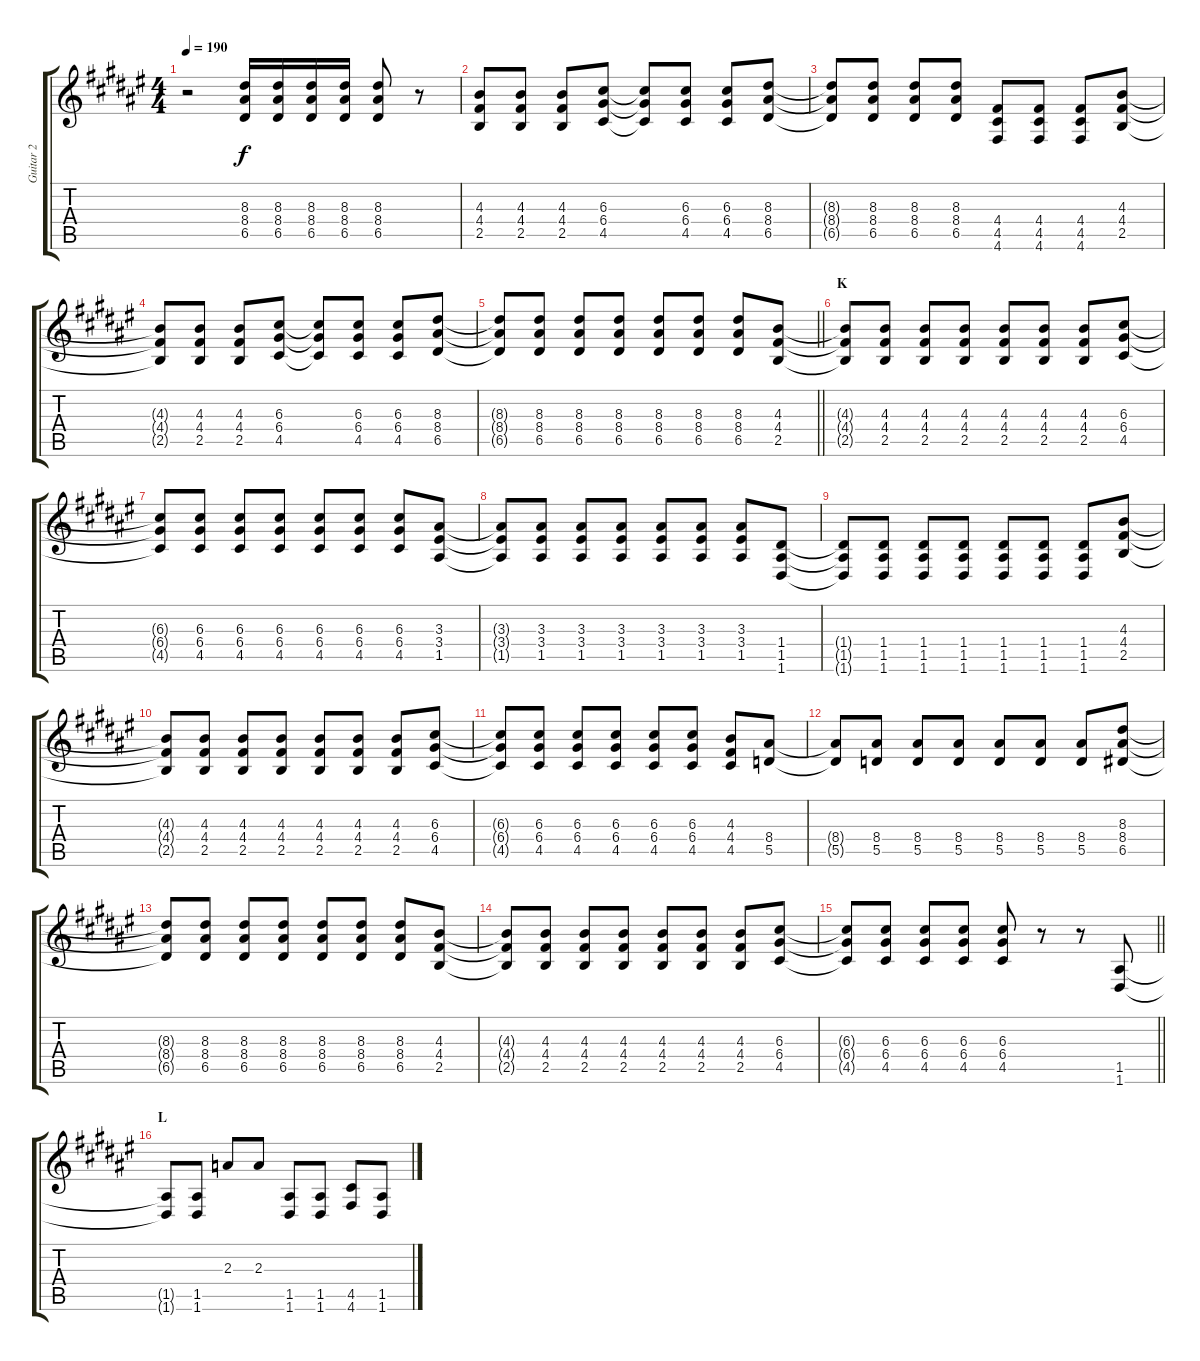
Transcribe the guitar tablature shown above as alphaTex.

\track ("Guitar 2" "Guitar 2") {instrument overdrivenguitar}
\staff {score tabs}
\tuning (E4 B3 G3 D3 A2 D2) {hide}
\ts (4 4)
\tempo 190
\clef g2
\ks f#
r.2{dy f} (8.3 8.4 6.5).16 (8.3 8.4 6.5).16 (8.3 8.4 6.5).16 (8.3 8.4 6.5).16 (8.3 8.4 6.5).8 r.8 |
(4.3 4.4 2.5).8 (4.3 4.4 2.5).8 (4.3 4.4 2.5).8 (6.3 6.4 4.5).8 (6.3{t} 6.4{t} 4.5{t}).8 (6.3 6.4 4.5).8 (6.3 6.4 4.5).8 (8.3 8.4 6.5).8 |
(8.3{t} 8.4{t} 6.5{t}).8 (8.3 8.4 6.5).8 (8.3 8.4 6.5).8 (8.3 8.4 6.5).8 (4.4 4.5 4.6).8 (4.4 4.5 4.6).8 (4.4 4.5 4.6).8 (4.3 4.4 2.5).8 |
(4.3{t} 4.4{t} 2.5{t}).8 (4.3 4.4 2.5).8 (4.3 4.4 2.5).8 (6.3 6.4 4.5).8 (6.3{t} 6.4{t} 4.5{t}).8 (6.3 6.4 4.5).8 (6.3 6.4 4.5).8 (8.3 8.4 6.5).8 |
\barLineRight lightlight
(8.3{t} 8.4{t} 6.5{t}).8 (8.3 8.4 6.5).8 (8.3 8.4 6.5).8 (8.3 8.4 6.5).8 (8.3 8.4 6.5).8 (8.3 8.4 6.5).8 (8.3 8.4 6.5).8 (4.3 4.4 2.5).8 |
\section ("" "K")
(4.3{t} 4.4{t} 2.5{t}).8 (4.3 4.4 2.5).8 (4.3 4.4 2.5).8 (4.3 4.4 2.5).8 (4.3 4.4 2.5).8 (4.3 4.4 2.5).8 (4.3 4.4 2.5).8 (6.3 6.4 4.5).8 |
(6.3{t} 6.4{t} 4.5{t}).8 (6.3 6.4 4.5).8 (6.3 6.4 4.5).8 (6.3 6.4 4.5).8 (6.3 6.4 4.5).8 (6.3 6.4 4.5).8 (6.3 6.4 4.5).8 (3.3 3.4 1.5).8 |
(3.3{t} 3.4{t} 1.5{t}).8 (3.3 3.4 1.5).8 (3.3 3.4 1.5).8 (3.3 3.4 1.5).8 (3.3 3.4 1.5).8 (3.3 3.4 1.5).8 (3.3 3.4 1.5).8 (1.4 1.5 1.6).8 |
(1.4{t} 1.5{t} 1.6{t}).8 (1.4 1.5 1.6).8 (1.4 1.5 1.6).8 (1.4 1.5 1.6).8 (1.4 1.5 1.6).8 (1.4 1.5 1.6).8 (1.4 1.5 1.6).8 (4.3 4.4 2.5).8 |
(4.3{t} 4.4{t} 2.5{t}).8 (4.3 4.4 2.5).8 (4.3 4.4 2.5).8 (4.3 4.4 2.5).8 (4.3 4.4 2.5).8 (4.3 4.4 2.5).8 (4.3 4.4 2.5).8 (6.3 6.4 4.5).8 |
(6.3{t} 6.4{t} 4.5{t}).8 (6.3 6.4 4.5).8 (6.3 6.4 4.5).8 (6.3 6.4 4.5).8 (6.3 6.4 4.5).8 (6.3 6.4 4.5).8 (4.3 4.4 4.5).8 (8.4 5.5).8 |
(8.4{t} 5.5{t}).8 (8.4 5.5).8 (8.4 5.5).8 (8.4 5.5).8 (8.4 5.5).8 (8.4 5.5).8 (8.4 5.5).8 (8.3 8.4 6.5).8 |
(8.3{t} 8.4{t} 6.5{t}).8 (8.3 8.4 6.5).8 (8.3 8.4 6.5).8 (8.3 8.4 6.5).8 (8.3 8.4 6.5).8 (8.3 8.4 6.5).8 (8.3 8.4 6.5).8 (4.3 4.4 2.5).8 |
(4.3{t} 4.4{t} 2.5{t}).8 (4.3 4.4 2.5).8 (4.3 4.4 2.5).8 (4.3 4.4 2.5).8 (4.3 4.4 2.5).8 (4.3 4.4 2.5).8 (4.3 4.4 2.5).8 (6.3 6.4 4.5).8 |
\barLineRight lightlight
(6.3{t} 6.4{t} 4.5{t}).8 (6.3 6.4 4.5).8 (6.3 6.4 4.5).8 (6.3 6.4 4.5).8 (6.3 6.4 4.5).8 r.8 r.8 (1.5 1.6).8 |
\section ("" "L")
(1.5{t} 1.6{t}).8 (1.5 1.6).8 2.3.8 2.3.8 (1.5 1.6).8 (1.5 1.6).8 (4.5 4.6).8 (1.5 1.6).8
